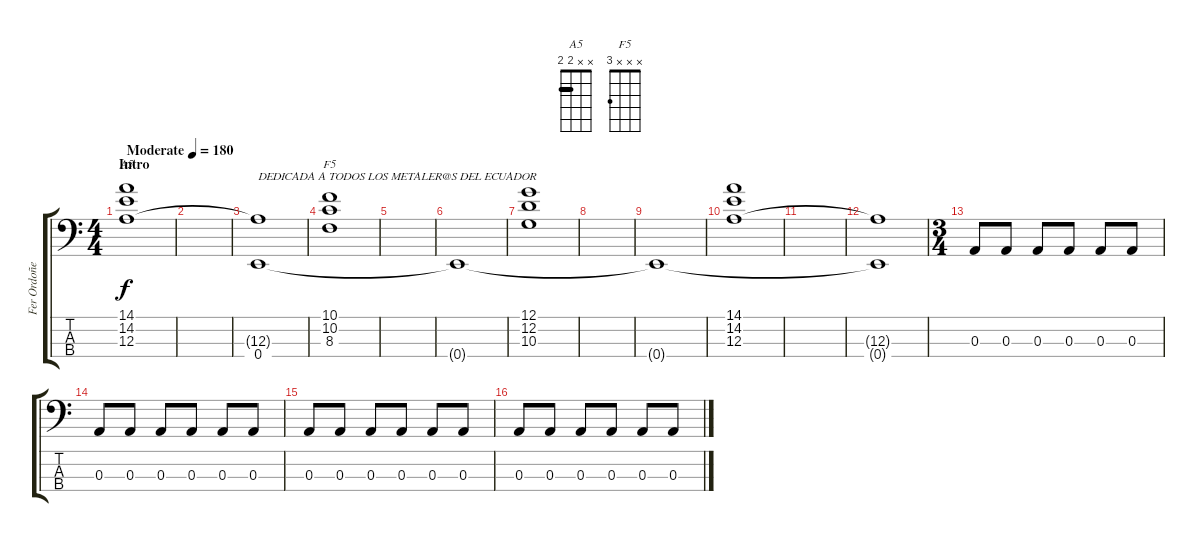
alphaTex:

\track ("Fer Ordoñez" "Fer Ordoñe") {instrument electricbassfinger}
\staff {score tabs}
\tuning (G2 D2 A1 E1) {hide}
\chord ("A5" x x 2 2) {barre 2}
\chord ("F5" x x x 3) {barre 3}
\ts (4 4)
\section ("" "Intro")
\tempo (180 "Moderate")
\clef f4
\ks c
(14.1 14.2 12.3).1{ch "A5" dy f instrument electricbassfinger} |
|
(12.3{t} 0.4).1{txt "DEDICADA A TODOS LOS METALER@S DEL ECUADOR"} |
(10.1 10.2 8.3).1{ch "F5"} |
|
0.4{t}.1 |
(12.1 12.2 10.3).1 |
|
0.4{t}.1 |
(14.1 14.2 12.3).1 |
|
(12.3{t} 0.4{t}).1 |
\ts (3 4)
0.3.8 0.3.8 0.3.8 0.3.8 0.3.8 0.3.8 |
0.3.8 0.3.8 0.3.8 0.3.8 0.3.8 0.3.8 |
0.3.8 0.3.8 0.3.8 0.3.8 0.3.8 0.3.8 |
0.3.8 0.3.8 0.3.8 0.3.8 0.3.8 0.3.8
